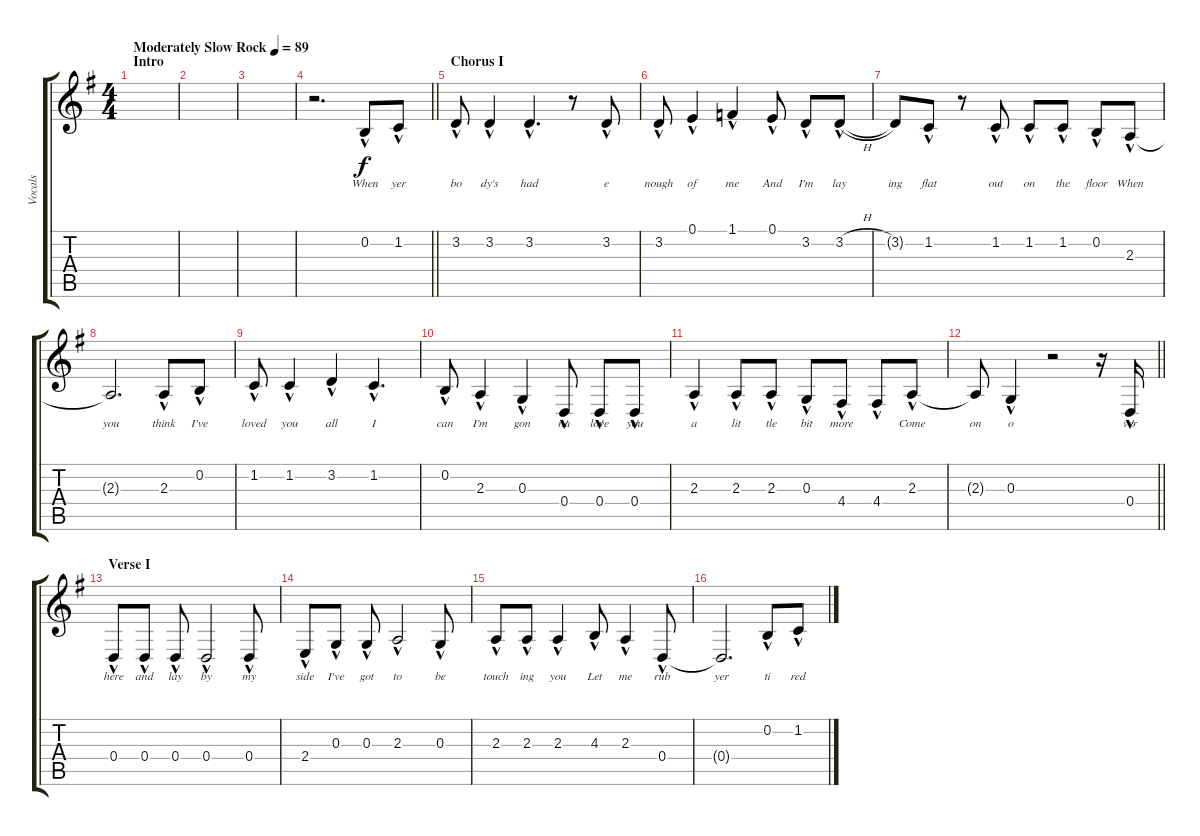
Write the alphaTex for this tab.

\track ("Vocals" "Vocals") {instrument lead2sawtooth}
\staff {score tabs}
\tuning (E4 B3 G3 D3 A2 E2) {hide}
\ts (4 4)
\section ("" "Intro")
\tempo (89 "Moderately Slow Rock")
\clef g2
\ks g
|
|
|
\barLineRight lightlight
r.2{d} 0.2{hac}.8{lyrics (0 "When") lyrics (1 "") lyrics (2 "") lyrics (3 "") lyrics (4 "")} 1.2{hac}.8{lyrics (0 "yer") lyrics (1 "") lyrics (2 "") lyrics (3 "") lyrics (4 "")} |
\section ("" "Chorus I")
3.2{hac}.8{lyrics (0 "bo") lyrics (1 "") lyrics (2 "") lyrics (3 "") lyrics (4 "")} 3.2{hac}.4{lyrics (0 "dy's") lyrics (1 "") lyrics (2 "") lyrics (3 "") lyrics (4 "")} 3.2{hac}.4{d lyrics (0 "had") lyrics (1 "") lyrics (2 "") lyrics (3 "") lyrics (4 "")} r.8 3.2{hac}.8{lyrics (0 "e") lyrics (1 "") lyrics (2 "") lyrics (3 "") lyrics (4 "")} |
3.2{hac}.8{lyrics (0 "nough") lyrics (1 "") lyrics (2 "") lyrics (3 "") lyrics (4 "")} 0.1{hac}.4{lyrics (0 "of") lyrics (1 "") lyrics (2 "") lyrics (3 "") lyrics (4 "")} 1.1{hac}.4{lyrics (0 "me") lyrics (1 "") lyrics (2 "") lyrics (3 "") lyrics (4 "")} 0.1{hac}.8{lyrics (0 "And") lyrics (1 "") lyrics (2 "") lyrics (3 "") lyrics (4 "")} 3.2{hac}.8{lyrics (0 "I'm") lyrics (1 "") lyrics (2 "") lyrics (3 "") lyrics (4 "")} 3.2{h hac}.8{lyrics (0 "lay") lyrics (1 "") lyrics (2 "") lyrics (3 "") lyrics (4 "")} |
3.2{t}.8{lyrics (0 "ing") lyrics (1 "") lyrics (2 "") lyrics (3 "") lyrics (4 "")} 1.2{hac}.8{lyrics (0 "flat") lyrics (1 "") lyrics (2 "") lyrics (3 "") lyrics (4 "")} r.8 1.2{hac}.8{lyrics (0 "out") lyrics (1 "") lyrics (2 "") lyrics (3 "") lyrics (4 "")} 1.2{hac}.8{lyrics (0 "on") lyrics (1 "") lyrics (2 "") lyrics (3 "") lyrics (4 "")} 1.2{hac}.8{lyrics (0 "the") lyrics (1 "") lyrics (2 "") lyrics (3 "") lyrics (4 "")} 0.2{hac}.8{lyrics (0 "floor") lyrics (1 "") lyrics (2 "") lyrics (3 "") lyrics (4 "")} 2.3{hac}.8{lyrics (0 "When") lyrics (1 "") lyrics (2 "") lyrics (3 "") lyrics (4 "")} |
2.3{t}.2{d lyrics (0 "you") lyrics (1 "") lyrics (2 "") lyrics (3 "") lyrics (4 "")} 2.3{hac}.8{lyrics (0 "think") lyrics (1 "") lyrics (2 "") lyrics (3 "") lyrics (4 "")} 0.2{hac}.8{lyrics (0 "I've") lyrics (1 "") lyrics (2 "") lyrics (3 "") lyrics (4 "")} |
1.2{hac}.8{lyrics (0 "loved") lyrics (1 "") lyrics (2 "") lyrics (3 "") lyrics (4 "")} 1.2{hac}.4{lyrics (0 "you") lyrics (1 "") lyrics (2 "") lyrics (3 "") lyrics (4 "")} 3.2{hac}.4{lyrics (0 "all") lyrics (1 "") lyrics (2 "") lyrics (3 "") lyrics (4 "")} 1.2{hac}.4{d lyrics (0 "I") lyrics (1 "") lyrics (2 "") lyrics (3 "") lyrics (4 "")} |
0.2{hac}.8{lyrics (0 "can") lyrics (1 "") lyrics (2 "") lyrics (3 "") lyrics (4 "")} 2.3{hac}.4{lyrics (0 "I'm") lyrics (1 "") lyrics (2 "") lyrics (3 "") lyrics (4 "")} 0.3{hac}.4{lyrics (0 "gon") lyrics (1 "") lyrics (2 "") lyrics (3 "") lyrics (4 "")} 0.4{hac}.8{lyrics (0 "na") lyrics (1 "") lyrics (2 "") lyrics (3 "") lyrics (4 "")} 0.4{hac}.8{lyrics (0 "love") lyrics (1 "") lyrics (2 "") lyrics (3 "") lyrics (4 "")} 0.4{hac}.8{lyrics (0 "you") lyrics (1 "") lyrics (2 "") lyrics (3 "") lyrics (4 "")} |
2.3{hac}.4{lyrics (0 "a") lyrics (1 "") lyrics (2 "") lyrics (3 "") lyrics (4 "")} 2.3{hac}.8{lyrics (0 "lit") lyrics (1 "") lyrics (2 "") lyrics (3 "") lyrics (4 "")} 2.3{hac}.8{lyrics (0 "tle") lyrics (1 "") lyrics (2 "") lyrics (3 "") lyrics (4 "")} 0.3{hac}.8{lyrics (0 "bit") lyrics (1 "") lyrics (2 "") lyrics (3 "") lyrics (4 "")} 4.4{hac}.8{lyrics (0 "more") lyrics (1 "") lyrics (2 "") lyrics (3 "") lyrics (4 "")} 4.4{hac}.8{lyrics (0 "") lyrics (1 "") lyrics (2 "") lyrics (3 "") lyrics (4 "")} 2.3{hac}.8{lyrics (0 "Come") lyrics (1 "") lyrics (2 "") lyrics (3 "") lyrics (4 "")} |
\barLineRight lightlight
2.3{t}.8{lyrics (0 "on") lyrics (1 "") lyrics (2 "") lyrics (3 "") lyrics (4 "")} 0.3{hac}.4{lyrics (0 "o") lyrics (1 "") lyrics (2 "") lyrics (3 "") lyrics (4 "")} r.2 r.16 0.4{hac}.16{lyrics (0 "ver") lyrics (1 "") lyrics (2 "") lyrics (3 "") lyrics (4 "")} |
\section ("" "Verse I")
0.4{hac}.8{lyrics (0 "here") lyrics (1 "") lyrics (2 "") lyrics (3 "") lyrics (4 "")} 0.4{hac}.8{lyrics (0 "and") lyrics (1 "") lyrics (2 "") lyrics (3 "") lyrics (4 "")} 0.4{hac}.8{lyrics (0 "lay") lyrics (1 "") lyrics (2 "") lyrics (3 "") lyrics (4 "")} 0.4{hac}.2{lyrics (0 "by") lyrics (1 "") lyrics (2 "") lyrics (3 "") lyrics (4 "")} 0.4{hac}.8{lyrics (0 "my") lyrics (1 "") lyrics (2 "") lyrics (3 "") lyrics (4 "")} |
2.4{hac}.8{lyrics (0 "side") lyrics (1 "") lyrics (2 "") lyrics (3 "") lyrics (4 "")} 0.3{hac}.8{lyrics (0 "I've") lyrics (1 "") lyrics (2 "") lyrics (3 "") lyrics (4 "")} 0.3{hac}.8{lyrics (0 "got") lyrics (1 "") lyrics (2 "") lyrics (3 "") lyrics (4 "")} 2.3{hac}.2{lyrics (0 "to") lyrics (1 "") lyrics (2 "") lyrics (3 "") lyrics (4 "")} 0.3{hac}.8{lyrics (0 "be") lyrics (1 "") lyrics (2 "") lyrics (3 "") lyrics (4 "")} |
2.3{hac}.8{lyrics (0 "touch") lyrics (1 "") lyrics (2 "") lyrics (3 "") lyrics (4 "")} 2.3{hac}.8{lyrics (0 "ing") lyrics (1 "") lyrics (2 "") lyrics (3 "") lyrics (4 "")} 2.3{hac}.4{lyrics (0 "you") lyrics (1 "") lyrics (2 "") lyrics (3 "") lyrics (4 "")} 4.3{hac}.8{lyrics (0 "Let") lyrics (1 "") lyrics (2 "") lyrics (3 "") lyrics (4 "")} 2.3{hac}.4{lyrics (0 "me") lyrics (1 "") lyrics (2 "") lyrics (3 "") lyrics (4 "")} 0.4{hac}.8{lyrics (0 "rub") lyrics (1 "") lyrics (2 "") lyrics (3 "") lyrics (4 "")} |
0.4{t}.2{d lyrics (0 "yer") lyrics (1 "") lyrics (2 "") lyrics (3 "") lyrics (4 "")} 0.2{hac}.8{lyrics (0 "ti") lyrics (1 "") lyrics (2 "") lyrics (3 "") lyrics (4 "")} 1.2{hac}.8{lyrics (0 "red") lyrics (1 "") lyrics (2 "") lyrics (3 "") lyrics (4 "")}
